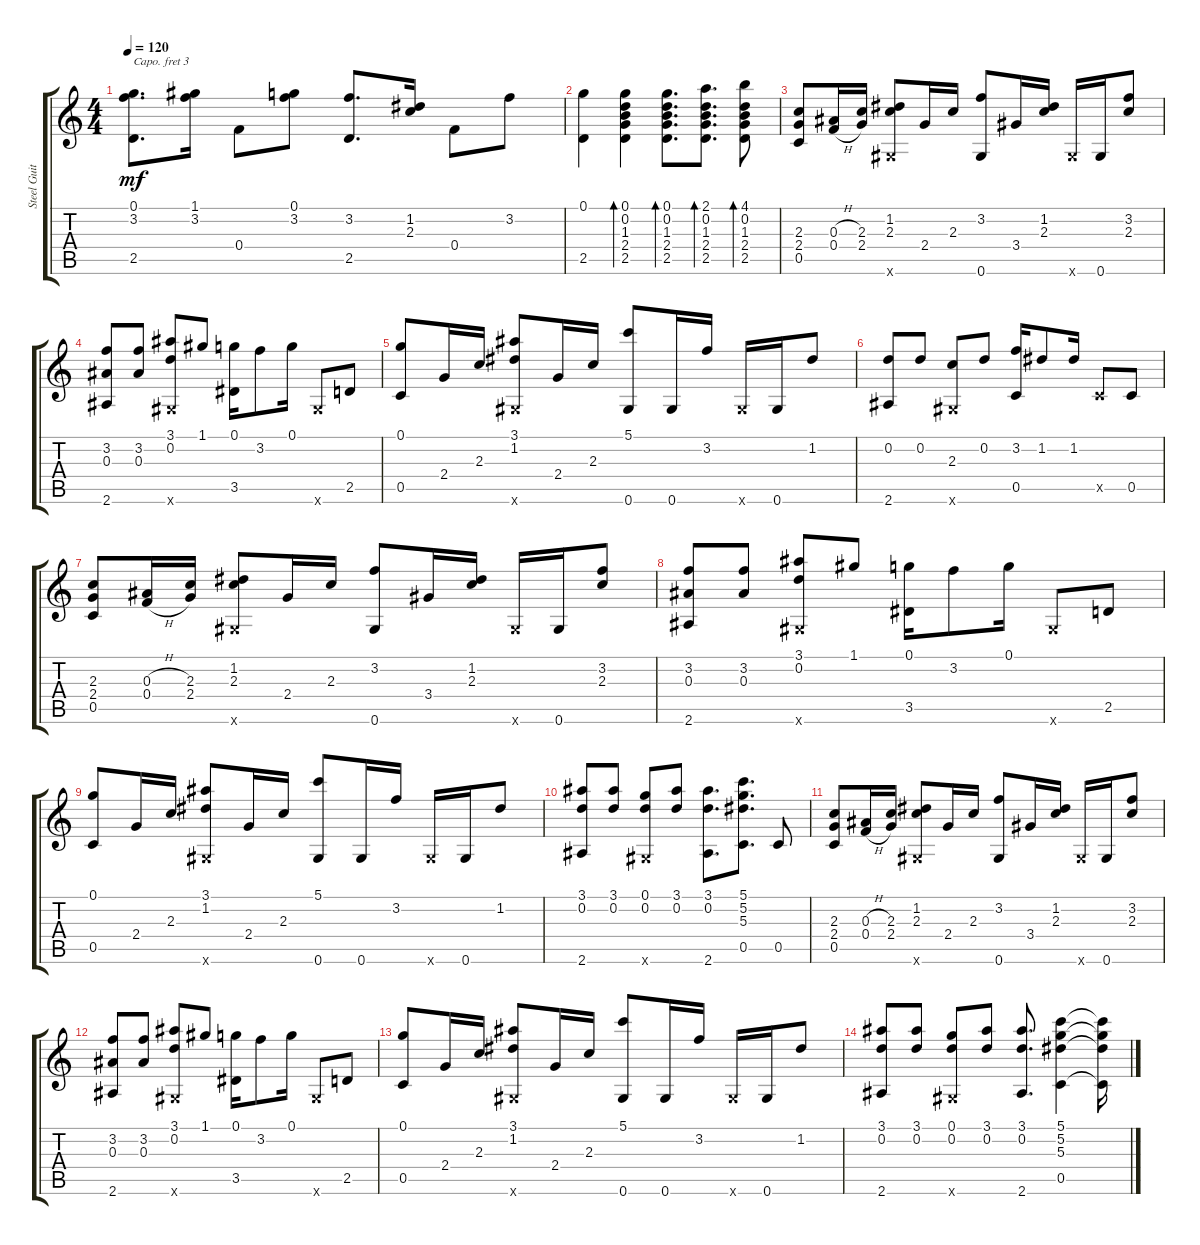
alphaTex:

\track ("Steel Guitar" "Steel Guit") {instrument acousticguitarsteel}
\staff {score tabs}
\capo 3
\tuning (E4 B3 G3 D3 A2 F2) {hide}
\ts (4 4)
\tempo 120
\clef g2
\ks c
(0.1 3.2 2.5).8{d dy mf} (1.1 3.2).16 0.4.8 (0.1 3.2).8 (3.2 2.5).8{d} (1.2 2.3).16 0.4.8 3.2.8 |
(0.1 2.5).4 (0.1 0.2 1.3 2.4 2.5).4{bd 30} (0.1 0.2 1.3 2.4 2.5).8{d bd 30} (2.1 0.2 1.3 2.4 2.5).8{d bd 30} (4.1 0.2 1.3 2.4 2.5).8{bd 30} |
(2.3 2.4 0.5).8 (0.3{h} 0.4{h}).16 (2.3 2.4).16 (1.2 2.3 0.6{x}).8 2.4.16 2.3.16 (3.2 0.6).8 3.4.16 (1.2 2.3).16 0.6{x}.16 0.6.16 (3.2 2.3).8 |
(3.2 0.3 2.6).8 (3.2 0.3).8 (3.1 0.2 0.6{x}).8 1.1.8 (0.1 3.5).16 3.2.8 0.1.16 0.6{x}.8 2.5.8 |
(0.1 0.5).8 2.4.16 2.3.16 (3.1 1.2 0.6{x}).8 2.4.16 2.3.16 (5.1 0.6).8 0.6.16 3.2.16 0.6{x}.16 0.6.16 1.2.8 |
(0.2 2.6).8 0.2.8 (2.3 0.6{x}).8 0.2.8 (3.2 0.5).16 1.2.8 1.2.16 0.5{x}.8 0.5.8 |
(2.3 2.4 0.5).8 (0.3{h} 0.4{h}).16 (2.3 2.4).16 (1.2 2.3 0.6{x}).8 2.4.16 2.3.16 (3.2 0.6).8 3.4.16 (1.2 2.3).16 0.6{x}.16 0.6.16 (3.2 2.3).8 |
(3.2 0.3 2.6).8 (3.2 0.3).8 (3.1 0.2 0.6{x}).8 1.1.8 (0.1 3.5).16 3.2.8 0.1.16 0.6{x}.8 2.5.8 |
(0.1 0.5).8 2.4.16 2.3.16 (3.1 1.2 0.6{x}).8 2.4.16 2.3.16 (5.1 0.6).8 0.6.16 3.2.16 0.6{x}.16 0.6.16 1.2.8 |
(3.1 0.2 2.6).8 (3.1 0.2).8 (0.1 0.2 0.6{x}).8 (3.1 0.2).8 (3.1 0.2 2.6).8{d} (5.1 5.2 5.3 0.5).8{d} 0.5.8 |
(2.3 2.4 0.5).8 (0.3{h} 0.4{h}).16 (2.3 2.4).16 (1.2 2.3 0.6{x}).8 2.4.16 2.3.16 (3.2 0.6).8 3.4.16 (1.2 2.3).16 0.6{x}.16 0.6.16 (3.2 2.3).8 |
(3.2 0.3 2.6).8 (3.2 0.3).8 (3.1 0.2 0.6{x}).8 1.1.8 (0.1 3.5).16 3.2.8 0.1.16 0.6{x}.8 2.5.8 |
(0.1 0.5).8 2.4.16 2.3.16 (3.1 1.2 0.6{x}).8 2.4.16 2.3.16 (5.1 0.6).8 0.6.16 3.2.16 0.6{x}.16 0.6.16 1.2.8 |
(3.1 0.2 2.6).8 (3.1 0.2).8 (0.1 0.2 0.6{x}).8 (3.1 0.2).8 (3.1 0.2 2.6).8{d} (5.1 5.2 5.3 0.5).4 (5.1{t} 5.2{t} 5.3{t} 0.5{t}).16
